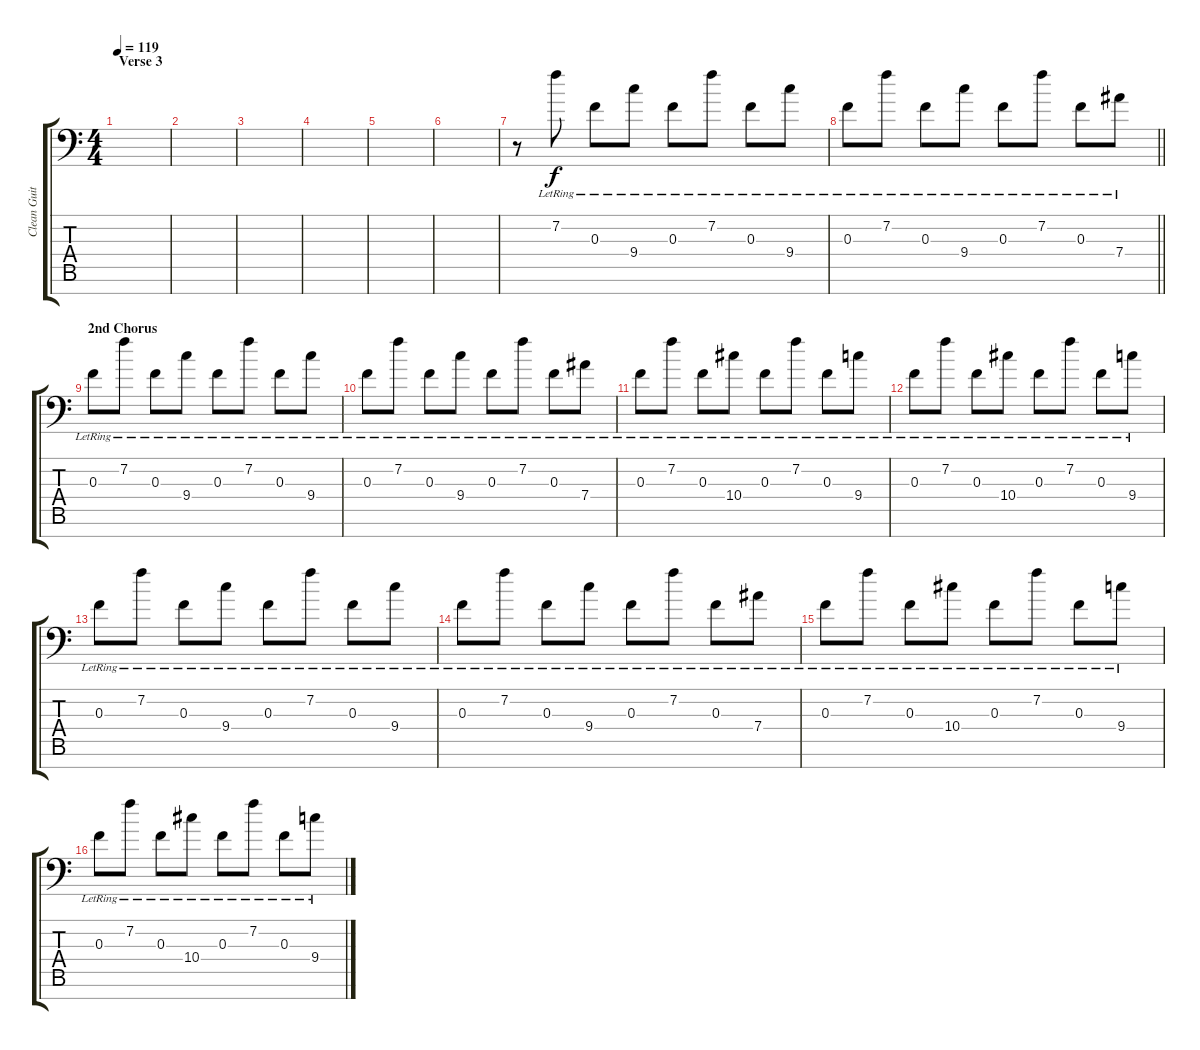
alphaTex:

\track ("Clean Guitar 2" "Clean Guit") {instrument electricguitarclean}
\staff {score tabs}
\tuning (Eb4 Bb3 F3 Eb3 Bb2 F2 F1) {hide}
\ts (4 4)
\section ("" "Verse 3")
\tempo 119
\clef f4
\ks c
|
|
|
|
|
|
r.8{volume 12} 7.2{lr}.8 0.3{lr}.8 9.4{lr}.8 0.3{lr}.8 7.2{lr}.8 0.3{lr}.8 9.4{lr}.8 |
\barLineRight lightlight
0.3{lr}.8 7.2{lr}.8 0.3{lr}.8 9.4{lr}.8 0.3{lr}.8 7.2{lr}.8 0.3{lr}.8 7.4{lr}.8 |
\section ("" "2nd Chorus")
0.3{lr}.8 7.2{lr}.8 0.3{lr}.8 9.4{lr}.8 0.3{lr}.8 7.2{lr}.8 0.3{lr}.8 9.4{lr}.8 |
0.3{lr}.8 7.2{lr}.8 0.3{lr}.8 9.4{lr}.8 0.3{lr}.8 7.2{lr}.8 0.3{lr}.8 7.4{lr}.8 |
0.3{lr}.8 7.2{lr}.8 0.3{lr}.8 10.4{lr}.8 0.3{lr}.8 7.2{lr}.8 0.3{lr}.8 9.4{lr}.8 |
0.3{lr}.8 7.2{lr}.8 0.3{lr}.8 10.4{lr}.8 0.3{lr}.8 7.2{lr}.8 0.3{lr}.8 9.4{lr}.8 |
0.3{lr}.8 7.2{lr}.8 0.3{lr}.8 9.4{lr}.8 0.3{lr}.8 7.2{lr}.8 0.3{lr}.8 9.4{lr}.8 |
0.3{lr}.8 7.2{lr}.8 0.3{lr}.8 9.4{lr}.8 0.3{lr}.8 7.2{lr}.8 0.3{lr}.8 7.4{lr}.8 |
0.3{lr}.8 7.2{lr}.8 0.3{lr}.8 10.4{lr}.8 0.3{lr}.8 7.2{lr}.8 0.3{lr}.8 9.4{lr}.8 |
0.3{lr}.8 7.2{lr}.8 0.3{lr}.8 10.4{lr}.8 0.3{lr}.8 7.2{lr}.8 0.3{lr}.8 9.4{lr}.8
